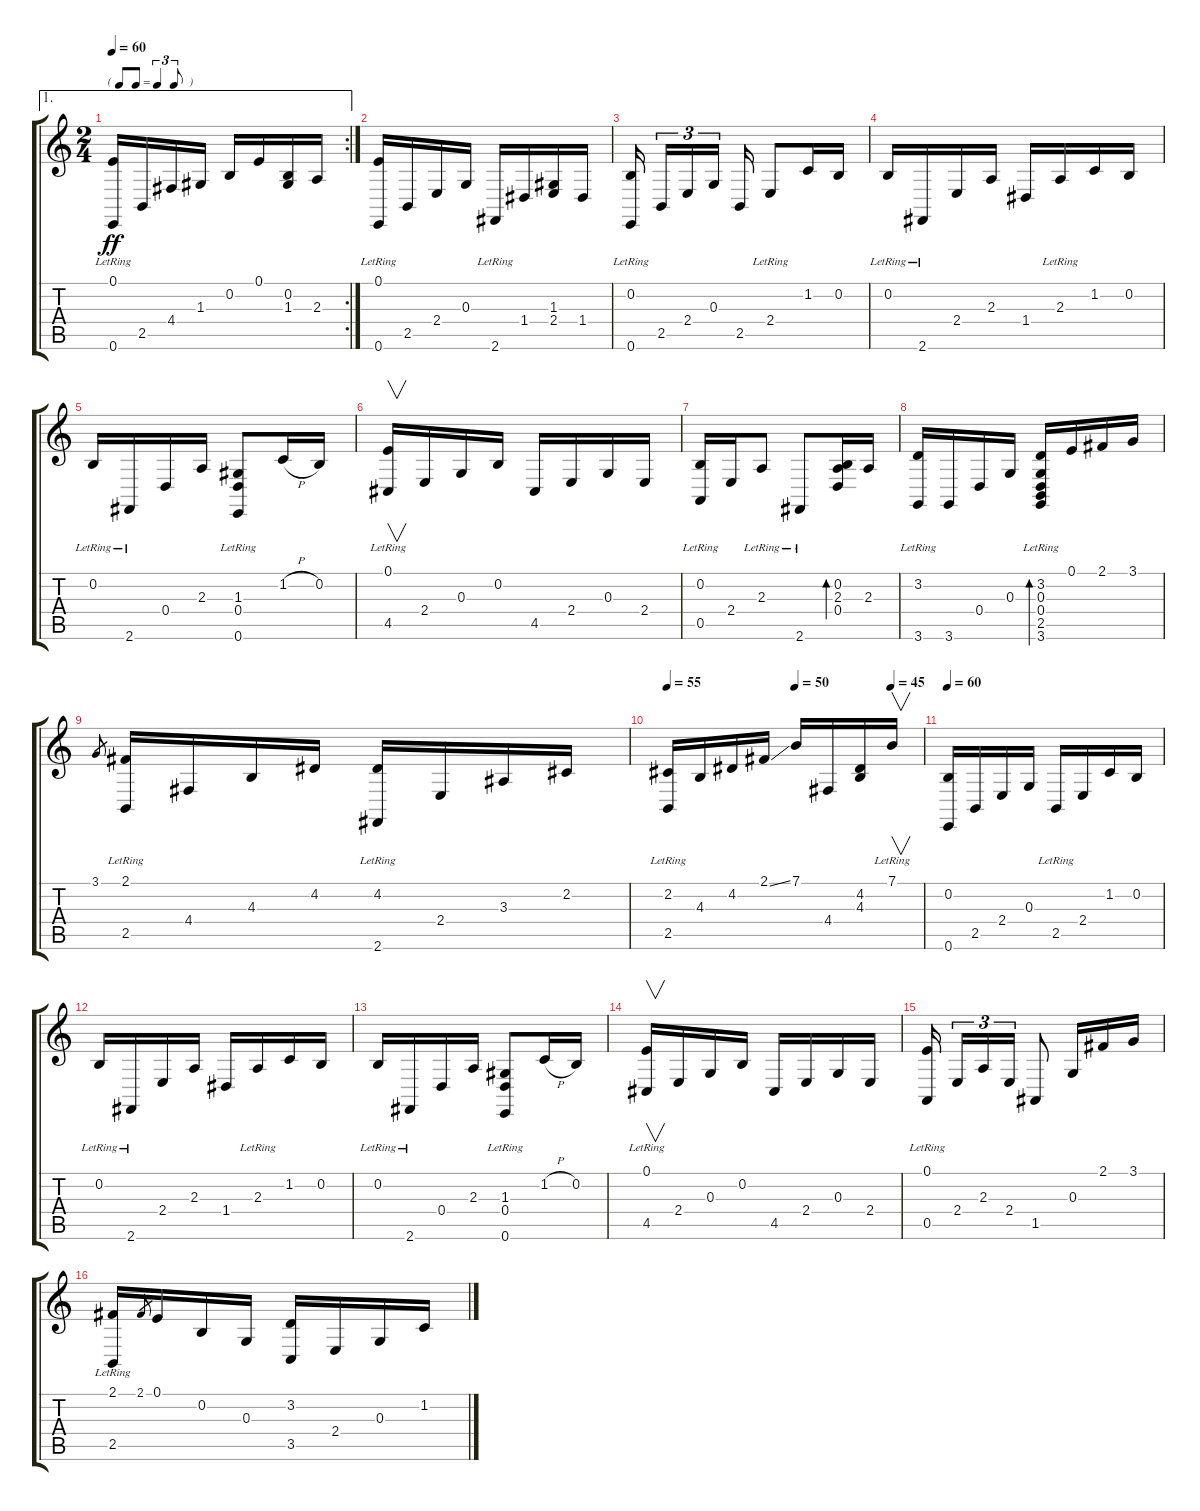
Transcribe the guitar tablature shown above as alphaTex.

\track "" {instrument stringensemble2}
\staff {score tabs}
\tuning (E4 B3 G3 D3 A2 E2) {hide}
\ae 1
\rc 2
\ts (2 4)
\tf triplet8th
\tempo 60
\clef g2
\ks c
(0.1 0.6{lr}).16{dy ff} 2.5.16 4.4.16 1.3.16 0.2.16 0.1.16 (0.2 1.3).16 2.3.16 |
(0.1 0.6{lr}).16 2.5.16 2.4.16 0.3.16 2.6{lr}.16 1.4.16 (1.3 2.4).16 1.4.16 |
(0.2 0.6{lr}).16 2.5.16{tu (3 2)} 2.4.16{tu (3 2)} 0.3.16{tu (3 2)} 2.5.16 2.4{lr}.8 1.2.16 0.2.16 |
0.2{lr}.16 2.6{lr}.16 2.4.16 2.3.16 1.4.16 2.3{lr}.16 1.2.16 0.2.16 |
0.2{lr}.16 2.6{lr}.16 0.4.16 2.3.16 (1.3{lr} 0.4{lr} 0.6{lr}).8 1.2{h}.16 0.2.16 |
(0.1{lr} 4.5{lr}).16{v} 2.4.16 0.3.16 0.2.16 4.5.16 2.4.16 0.3.16 2.4.16 |
(0.2 0.5{lr}).16 2.4.16 2.3{lr}.8 2.6{lr}.8 (0.2 2.3 0.4).16{bd 120} 2.3.16 |
(3.2 3.6{lr}).16 3.6.16 0.4.16 0.3.16 (3.2{lr} 0.3 0.4 2.5 3.6{lr}).16{bd 120} 0.1.16 2.1.16 3.1.16 |
3.1.8{gr} (2.1 2.5{lr}).16 4.4.16 4.3.16 4.2.16 (4.2 2.6{lr}).16 2.4.16 3.3.16 2.2.16 |
\tempo 55
\tempo (50 0.5)
\tempo (45 0.875)
(2.2 2.5{lr}).16 4.3.16 4.2.16 2.1{ss}.16 7.1.16 4.4.16 (4.2 4.3).16 7.1{lr}.16{v} |
\tempo 60
(0.2 0.6).16 2.5.16 2.4.16 0.3.16 2.5{lr}.16 2.4.16 1.2.16 0.2.16 |
0.2{lr}.16 2.6{lr}.16 2.4.16 2.3.16 1.4.16 2.3{lr}.16 1.2.16 0.2.16 |
0.2{lr}.16 2.6{lr}.16 0.4.16 2.3.16 (1.3{lr} 0.4{lr} 0.6{lr}).8 1.2{h}.16 0.2.16 |
(0.1{lr} 4.5{lr}).16{v} 2.4.16 0.3.16 0.2.16 4.5.16 2.4.16 0.3.16 2.4.16 |
(0.1 0.5{lr}).16 2.4.16{tu (3 2)} 2.3.16{tu (3 2)} 2.4.16{tu (3 2)} 1.5.8 0.3.16 2.1.16 3.1.16 |
(2.1 2.5{lr}).16 2.1.8{gr} 0.1.16 0.2.16 0.3.16 (3.2 3.5).16 2.4.16 0.3.16 1.2.16
